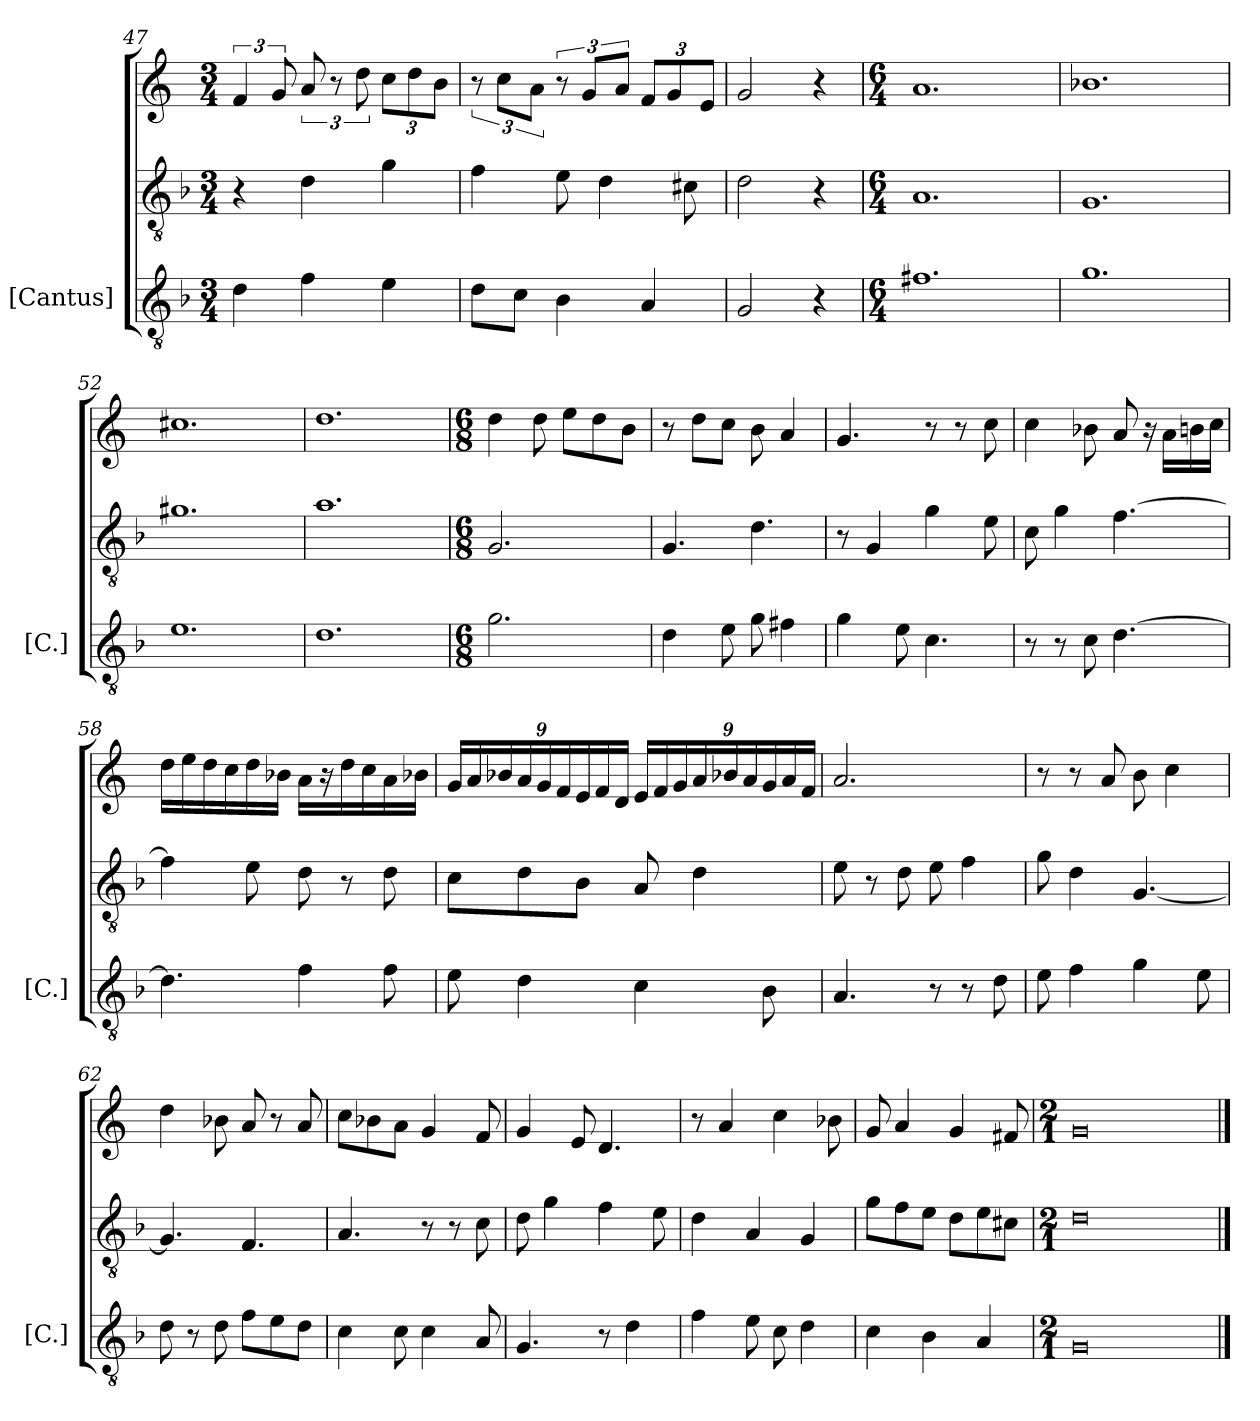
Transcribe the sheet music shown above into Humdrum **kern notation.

**kern	**kern	**kern
*part1	*part1	*part1
*staff3	*staff2	*staff1
*I"[Cantus]	*	*
*I'[C.]	*	*
*clefGv2	*clefGv2	*clefG2
*k[b-]	*k[b-]	*k[]
*M3/4	*M3/4	*M3/4
=47	=47	=47
4d\	4r	6f/
.	.	12g/
4f\	4d\	12a/
.	.	12r
.	.	12dd\
*	*	*Xbrackettup
4e\	4g\	12cc\L
.	.	12dd\
.	.	12b\J
=48	=48	=48
*	*	*brackettup
8d\L	4f\	12r
.	.	12cc\L
8c\J	.	.
.	.	12a\J
4B-\	8e\	12r
.	.	12g/L
.	4d\	.
.	.	12a/J
*	*	*Xbrackettup
4A/	.	12f/L
.	.	12g/
.	8c#X\	.
.	.	12e/J
=49	=49	=49
2G/	2d\	2g/
4r	4r	4r
=50	=50	=50
*M6/4	*M6/4	*M6/4
1.f#X	1.A	1.a
=51	=51	=51
1.g	1.G	1.b-
=52	=52	=52
1.e	1.g#X	1.cc#X
=53	=53	=53
1.d	1.a	1.dd
=54	=54	=54
*M6/8	*M6/8	*M6/8
2.g\	2.G/	4dd\
.	.	8dd\
.	.	8ee\L
.	.	8dd\
.	.	8b\J
=55	=55	=55
4d\	4.G/	8r
.	.	8dd\L
8e\	.	8cc\J
8g\	4.d\	8b\
4f#X\	.	4a/
=56	=56	=56
4g\	8r	4.g/
.	4G/	.
8e\	.	.
4.c\	4g\	8r
.	.	8r
.	8e\	8cc\
=57	=57	=57
8r	8c\	4cc\
8r	4g\	.
8c\	.	8b-X\
[4.d\	[4.f\	8a/
.	.	16r
.	.	16a\LL
.	.	16b\
.	.	16cc\JJ
=58	=58	=58
4.d\]	4f\]	16dd\LL
.	.	16ee\
.	.	16dd\
.	.	16cc\
.	8e\	16dd\
.	.	16b-X\JJ
4f\	8d\	16a\LL
.	.	16r
.	8r	16dd\
.	.	16cc\
8f\	8d\	16a\
.	.	16b-X\JJ
=59	=59	=59
8e\	8c\L	24g/LL
.	.	24a/
.	.	24b-X/
4d\	8d\	24a/
.	.	24g/
.	.	24f/
.	8B-\J	24e/
.	.	24f/
.	.	24d/JJ
4c\	8A/	24e/LL
.	.	24f/
.	.	24g/
.	4d\	24a/
.	.	24b-X/
.	.	24a/
8B-\	.	24g/
.	.	24a/
.	.	24f/JJ
=60	=60	=60
4.A/	8e\	2.a/
.	8r	.
.	8d\	.
8r	8e\	.
8r	4f\	.
8d\	.	.
=61	=61	=61
8e\	8g\	8r
4f\	4d\	8r
.	.	8a/
4g\	[4.G/	8b\
.	.	4cc\
8e\	.	.
=62	=62	=62
8d\	4.G/]	4dd\
8r	.	.
8d\	.	8b-X\
8f\L	4.F/	8a/
8e\	.	8r
8d\J	.	8a/
=63	=63	=63
4c\	4.A/	8cc\L
.	.	8b-X\
8c\	.	8a\J
4c\	8r	4g/
.	8r	.
8A/	8c\	8f/
=64	=64	=64
4.G/	8d\	4g/
.	4g\	.
.	.	8e/
8r	4f\	4.d/
4d\	.	.
.	8e\	.
=65	=65	=65
4f\	4d\	8r
.	.	4a/
8e\	4A/	.
8c\	.	4cc\
4d\	4G/	.
.	.	8b-X\
=66	=66	=66
4c\	8g\L	8g/
.	8f\	4a/
4B-\	8e\J	.
.	8d\L	4g/
4A/	8e\	.
.	8c#X\J	8f#X/
=67	=67	=67
*M2/1	*M2/1	*M2/1
0G	0d	0g
==	==	==
*-	*-	*-
